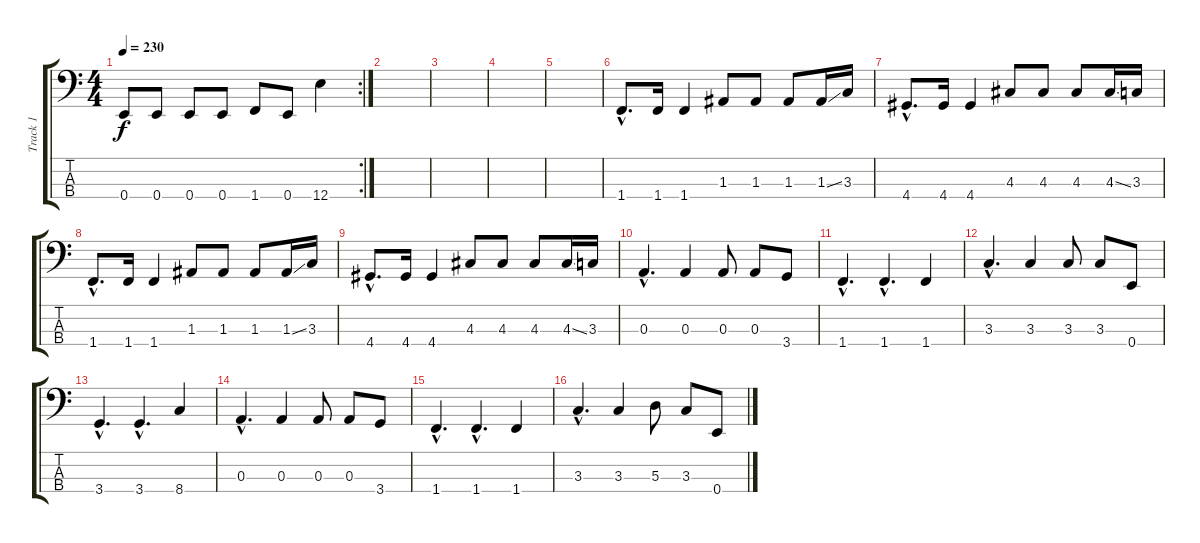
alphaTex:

\track ("Track 1" "Track 1") {instrument slapbass1}
\staff {score tabs}
\tuning (G2 D2 A1 E1) {hide}
\rc 2
\ts (4 4)
\tempo 230
\clef f4
\ks c
0.4.8{dy f} 0.4.8 0.4.8 0.4.8 1.4.8 0.4.8 12.4.4 |
|
|
|
|
1.4{hac}.8{d instrument electricbassfinger} 1.4.16 1.4.4 1.3.8 1.3.8 1.3.8 1.3{ss}.16 3.3.16 |
4.4{hac}.8{d} 4.4.16 4.4.4 4.3.8 4.3.8 4.3.8 4.3{ss}.16 3.3.16 |
1.4{hac}.8{d} 1.4.16 1.4.4 1.3.8 1.3.8 1.3.8 1.3{ss}.16 3.3.16 |
4.4{hac}.8{d} 4.4.16 4.4.4 4.3.8 4.3.8 4.3.8 4.3{ss}.16 3.3.16 |
0.3{hac}.4{d volume 13 instrument electricbassfinger} 0.3.4 0.3.8 0.3.8 3.4.8 |
1.4{hac}.4{d} 1.4{hac}.4{d} 1.4.4 |
3.3{hac}.4{d} 3.3.4 3.3.8 3.3.8 0.4.8 |
3.4{hac}.4{d} 3.4{hac}.4{d} 8.4.4 |
0.3{hac}.4{d} 0.3.4 0.3.8 0.3.8 3.4.8 |
1.4{hac}.4{d} 1.4{hac}.4{d} 1.4.4 |
3.3{hac}.4{d} 3.3.4 5.3.8 3.3.8 0.4.8
